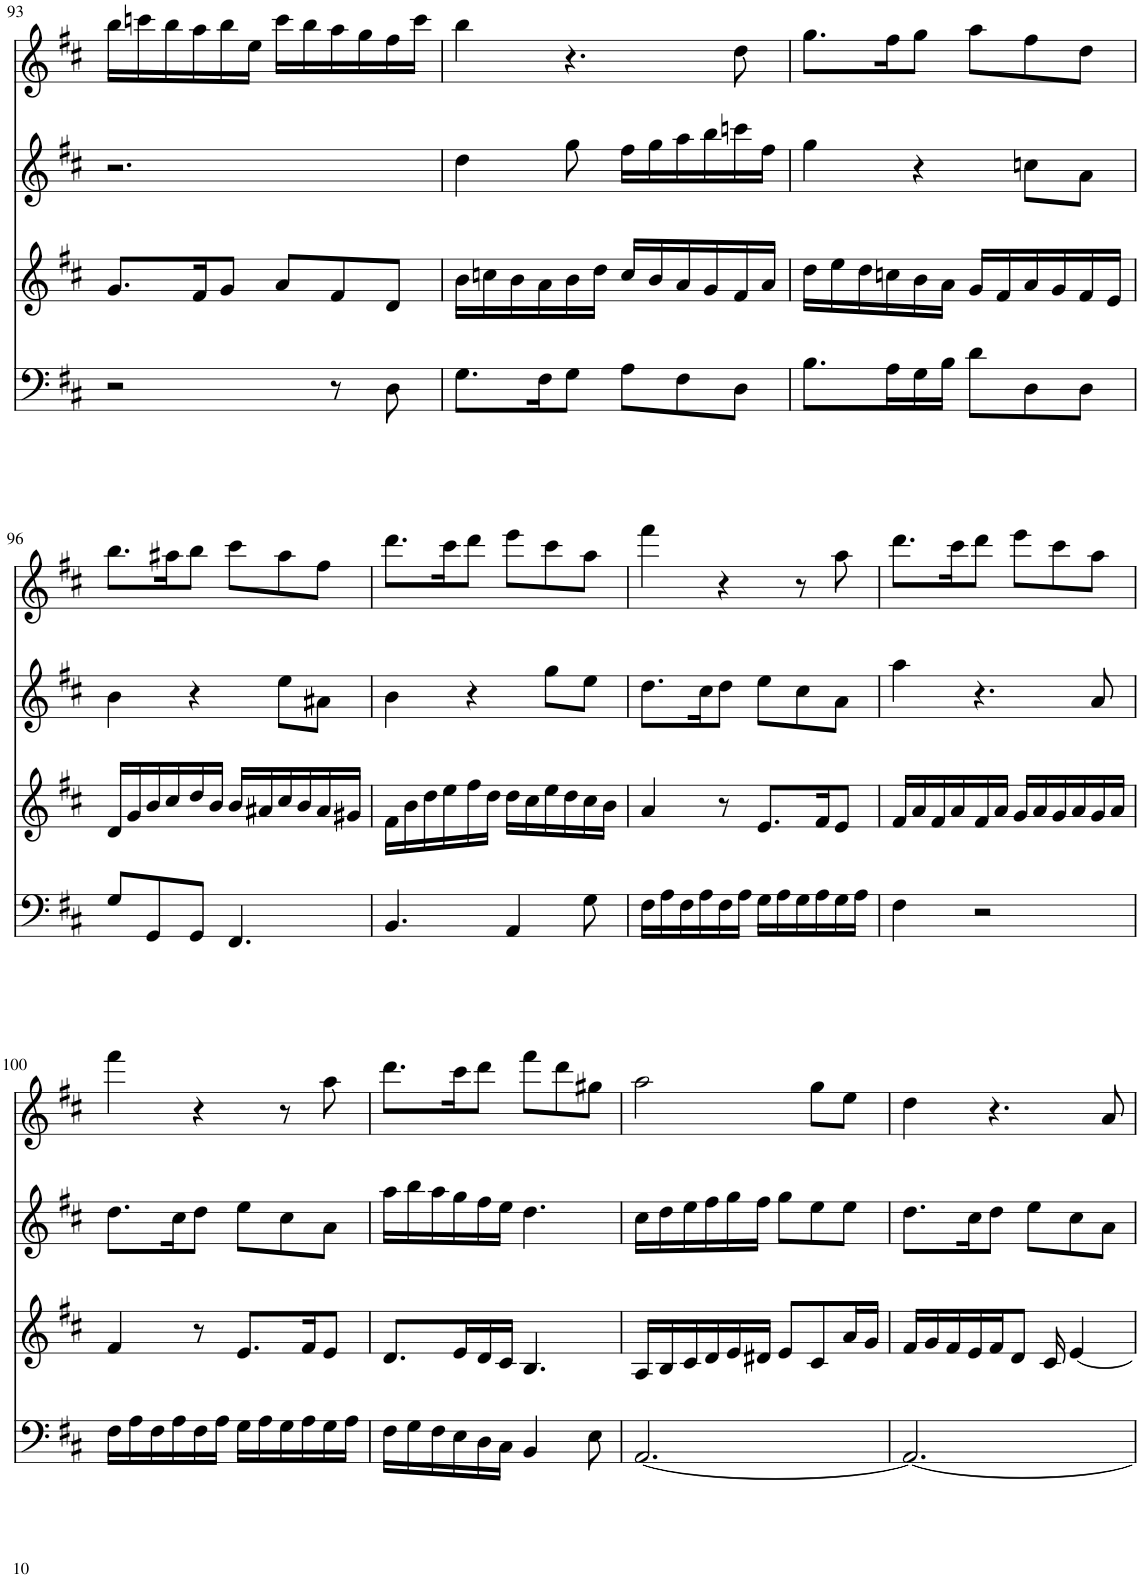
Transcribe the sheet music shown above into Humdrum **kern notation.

**kern	**kern	**kern	**kern
*part4	*part3	*part2	*part1
*staff4	*staff3	*staff2	*staff1
*I"Violoncello	*I"Viola	*I"Violin	*I"Violin
*I'Vc	*I'Vla	*I'Vln	*I'Vln
!!LO:PB:g=z
*clefF4	*clefG2	*clefG2	*clefG2
*k[f#c#]	*k[f#c#]	*k[f#c#]	*k[f#c#]
*M6/8	*M6/8	*M6/8	*M6/8
=93	=93	=93	=93
2r	8.g/L	2.r	16bb\LL
.	.	.	16cccn\
.	.	.	16bb\
.	16f#/K	.	16aa\
.	8g/J	.	16bb\
.	.	.	16ee\JJ
.	8a/L	.	16ccc\LL
.	.	.	16bb\
8r	8f#/	.	16aa\
.	.	.	16gg\
8D\	8d/J	.	16ff#\
.	.	.	16ccc\JJ
=94	=94	=94	=94
8.G\L	16b\LL	4dd\	4bb\
.	16ccn\	.	.
.	16b\	.	.
16F#\K	16a\	.	.
8G\J	16b\	8gg\	4.r
.	16dd\JJ	.	.
8A\L	16cc/LL	16ff#\LL	.
.	16b/	16gg\	.
8F#\	16a/	16aa\	.
.	16g/	16bb\	.
8D\J	16f#/	16cccn\	8dd\
.	16a/JJ	16ff#\JJ	.
=95	=95	=95	=95
8.B\L	16dd\LL	4gg\	8.gg\L
.	16ee\	.	.
.	16dd\	.	.
16A\L	16ccn\	.	16ff#\K
16G\	16b\	4r	8gg\J
16B\JJ	16a\JJ	.	.
8d\L	16g/LL	.	8aa\L
.	16f#/	.	.
8D\	16a/	8ccn\L	8ff#\
.	16g/	.	.
8D\J	16f#/	8a\J	8dd\J
.	16e/JJ	.	.
!!LO:LB:g=z
=96	=96	=96	=96
8G/L	16d/LL	4b\	8.bb\L
.	16g/	.	.
8GG/	16b/	.	.
.	16cc#/	.	16aa#X\K
8GG/J	16dd/	4r	8bb\J
.	16b/JJ	.	.
4.FF#/	16b/LL	.	8ccc#\L
.	16a#X/	.	.
.	16cc#/	8ee\L	8aa#\
.	16b/	.	.
.	16a#/	8a#X\J	8ff#\J
.	16g#X/JJ	.	.
=97	=97	=97	=97
4.BB/	16f#\LL	4b\	8.ddd\L
.	16b\	.	.
.	16dd\	.	.
.	16ee\	.	16ccc#\K
.	16ff#\	4r	8ddd\J
.	16dd\JJ	.	.
4AA/	16dd\LL	.	8eee\L
.	16cc#\	.	.
.	16ee\	8gg\L	8ccc#\
.	16dd\	.	.
8G\	16cc#\	8ee\J	8aa\J
.	16b\JJ	.	.
=98	=98	=98	=98
16F#\LL	4a/	8.dd\L	4fff#\
16A\	.	.	.
16F#\	.	.	.
16A\	.	16cc#\K	.
16F#\	8r	8dd\J	4r
16A\JJ	.	.	.
16G\LL	8.e/L	8ee\L	.
16A\	.	.	.
16G\	.	8cc#\	8r
16A\	16f#/K	.	.
16G\	8e/J	8a\J	8aa\
16A\JJ	.	.	.
=99	=99	=99	=99
4F#\	16f#/LL	4aa\	8.ddd\L
.	16a/	.	.
.	16f#/	.	.
.	16a/	.	16ccc#\K
2r	16f#/	4.r	8ddd\J
.	16a/JJ	.	.
.	16g/LL	.	8eee\L
.	16a/	.	.
.	16g/	.	8ccc#\
.	16a/	.	.
.	16g/	8a/	8aa\J
.	16a/JJ	.	.
!!LO:LB:g=z
=100	=100	=100	=100
16F#\LL	4f#/	8.dd\L	4fff#\
16A\	.	.	.
16F#\	.	.	.
16A\	.	16cc#\K	.
16F#\	8r	8dd\J	4r
16A\JJ	.	.	.
16G\LL	8.e/L	8ee\L	.
16A\	.	.	.
16G\	.	8cc#\	8r
16A\	16f#/K	.	.
16G\	8e/J	8a\J	8aa\
16A\JJ	.	.	.
=101	=101	=101	=101
16F#\LL	8.d/L	16aa\LL	8.ddd\L
16G\	.	16bb\	.
16F#\	.	16aa\	.
16E\	16e/L	16gg\	16ccc#\K
16D\	16d/	16ff#\	8ddd\J
16C#\JJ	16c#/JJ	16ee\JJ	.
4BB/	4.B/	4.dd\	8fff#\L
.	.	.	8ddd\
8E\	.	.	8gg#X\J
=102	=102	=102	=102
[2.AA/	16A/LL	16cc#\LL	2aa\
.	16B/	16dd\	.
.	16c#/	16ee\	.
.	16d/	16ff#\	.
.	16e/	16gg\	.
.	16d#X/JJ	16ff#\JJ	.
.	8e/L	8gg\L	.
.	8c#/	8ee\	8gg\L
.	16a/L	8ee\J	8ee\J
.	16g/JJ	.	.
=103	=103	=103	=103
2.AA/_	16f#/LL	8.dd\L	4dd\
.	16g/	.	.
.	16f#/	.	.
.	16e/	16cc#\K	.
.	16f#/J	8dd\J	4.r
.	8d/J	.	.
.	.	8ee\L	.
.	16c#/	.	.
.	[4e/	8cc#\	.
.	.	8a\J	8a/
=	=	=	=
*-	*-	*-	*-
